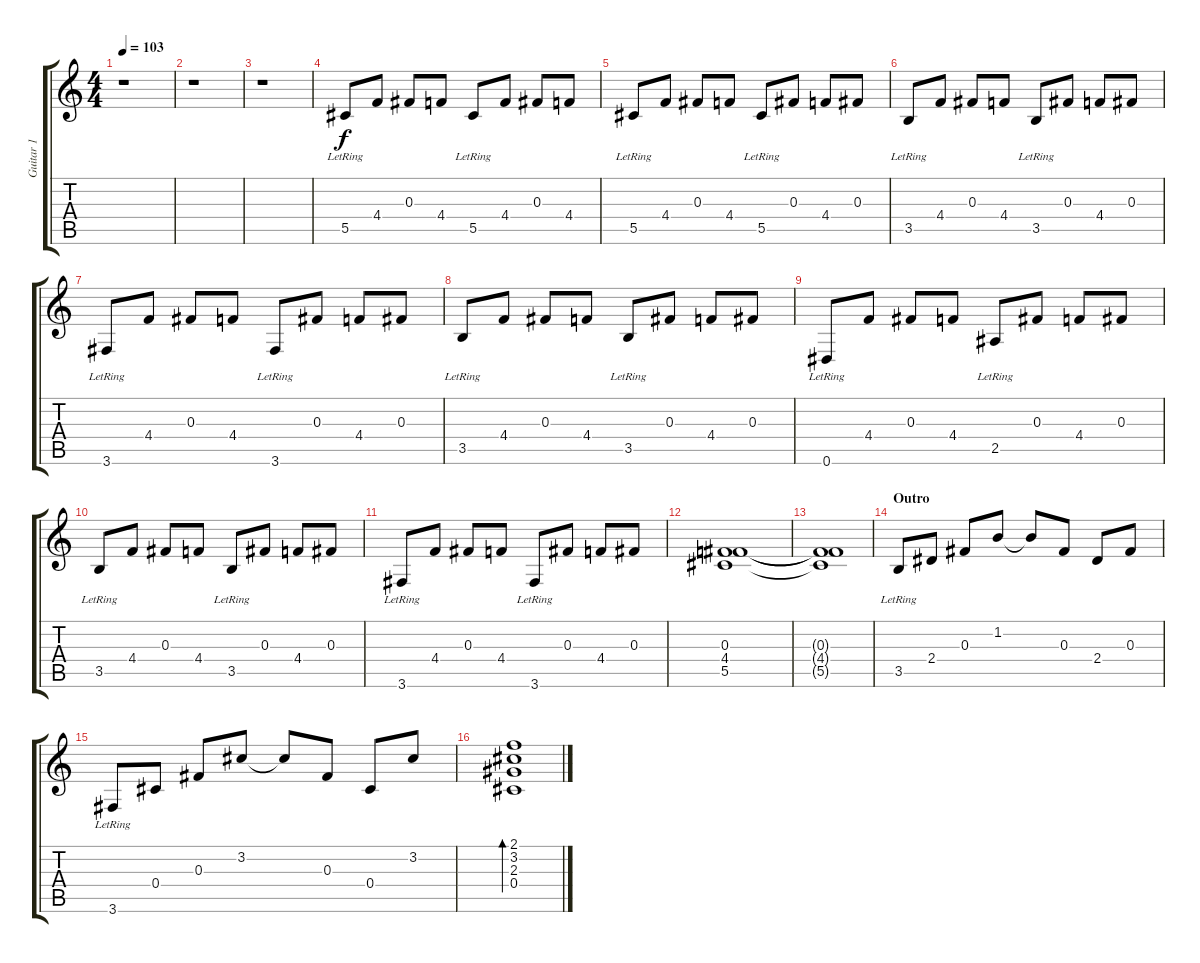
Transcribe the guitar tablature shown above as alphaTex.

\track ("Guitar 1" "Guitar 1") {instrument electricguitarclean}
\staff {score tabs}
\tuning (Eb4 Bb3 Gb3 Db3 Ab2 Eb2) {hide}
\ts (4 4)
\tempo 103
\clef g2
\ks c
r.1{dy f} |
r.1 |
r.1 |
5.5{lr}.8{instrument electricguitarclean} 4.4.8 0.3.8 4.4.8 5.5{lr}.8 4.4.8 0.3.8 4.4.8 |
5.5{lr}.8 4.4.8 0.3.8 4.4.8 5.5{lr}.8 0.3.8 4.4.8 0.3.8 |
3.5{lr}.8 4.4.8 0.3.8 4.4.8 3.5{lr}.8 0.3.8 4.4.8 0.3.8 |
3.6{lr}.8 4.4.8 0.3.8 4.4.8 3.6{lr}.8 0.3.8 4.4.8 0.3.8 |
3.5{lr}.8 4.4.8 0.3.8 4.4.8 3.5{lr}.8 0.3.8 4.4.8 0.3.8 |
0.6{lr}.8 4.4.8 0.3.8 4.4.8 2.5{lr}.8 0.3.8 4.4.8 0.3.8 |
3.5{lr}.8 4.4.8 0.3.8 4.4.8 3.5{lr}.8 0.3.8 4.4.8 0.3.8 |
3.6{lr}.8 4.4.8 0.3.8 4.4.8 3.6{lr}.8 0.3.8 4.4.8 0.3.8 |
(0.3 4.4 5.5).1 |
(0.3{t} 4.4{t} 5.5{t}).1 |
\section ("" "Outro")
3.5{lr}.8 2.4.8 0.3.8 1.2.8 1.2{t}.8 0.3.8 2.4.8 0.3.8 |
3.6{lr}.8 0.4.8 0.3.8 3.2.8 3.2{t}.8 0.3.8 0.4.8 3.2.8 |
(2.1 3.2 2.3 0.4).1{bd 60}
